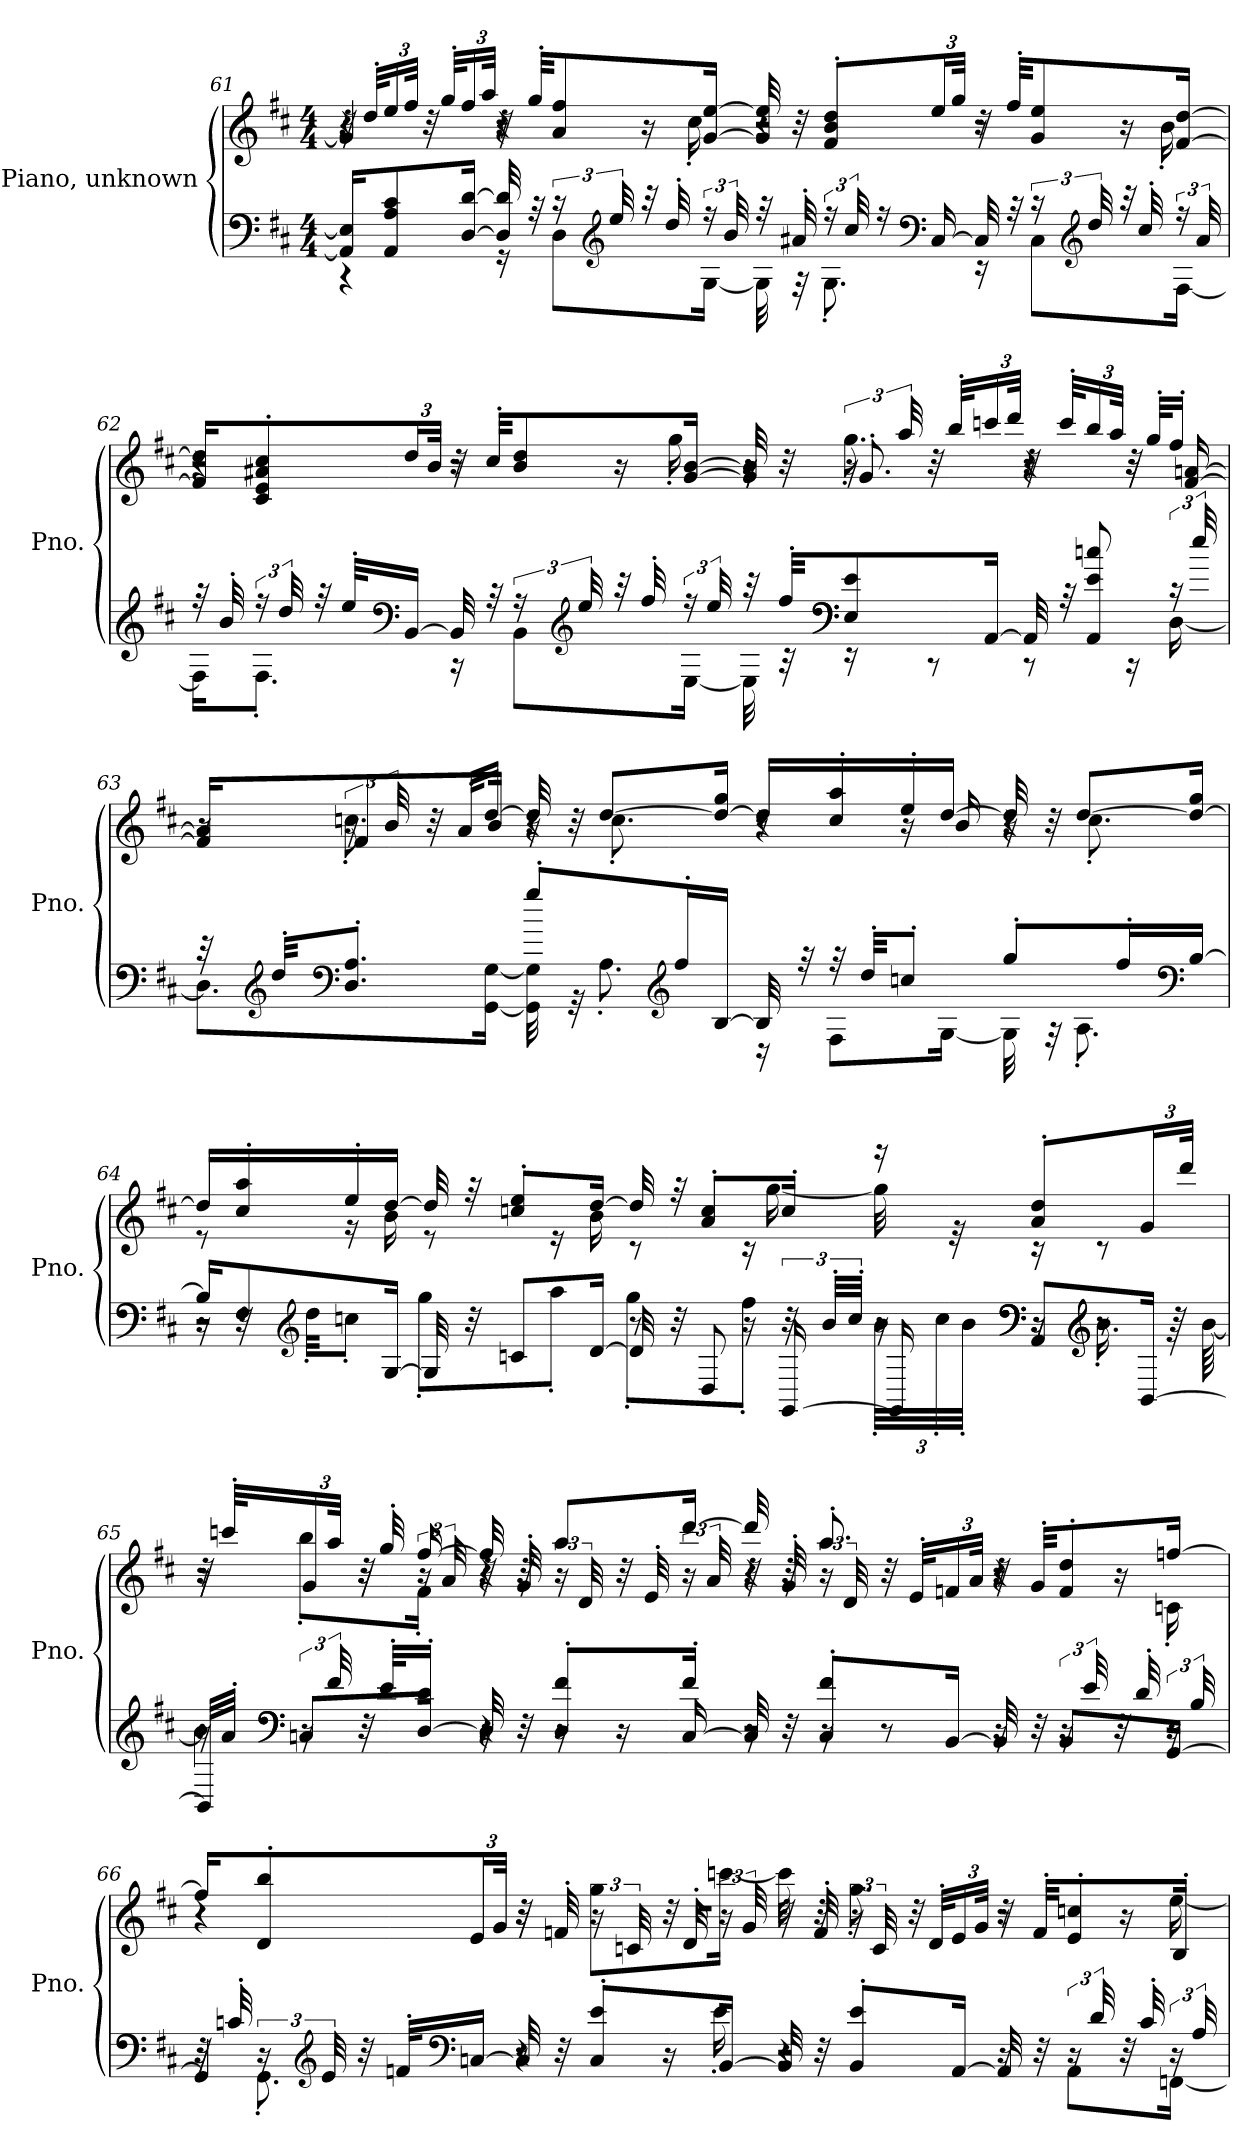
**kern	**kern
*part1	*part1
*staff2	*staff1
*I"Piano, unknown	*
*I'Pno.	*
!!LO:LB:g=z
*clefF4	*clefG2
*k[f#c#]	*k[f#c#]
*M4/4	*M4/4
=61	=61
*^	*^
*	*	*	*^
16AA/] 16E/]KL	4r	32r	4r	4g/]
.	.	32dd'/KLL	.	.
*	*	*Xbrackettup	*	*
8AA/ 8A/ 8c#/	.	24ee/	.	.
.	.	48ff#/JJk	.	.
.	.	32r	.	.
.	.	32gg'/KLL	.	.
[16D/ [16d/Jk	.	24ff#/	.	.
.	.	48aa/JJk	.	.
32D/] 32d/]	16r	32r	8r	4r
32r	.	32gg'/KKL	.	.
24r	8D\L	8a/ 8ff#/	.	.
*clefG2	*	*	*	*
48ee/	.	.	.	.
32r	.	.	16r	.
32dd'/	.	.	.	.
24r	[16G\Jk	[16g/ [16ee/Jk	16cc#'\	.
48b/	.	.	.	.
32r	32G\]	32g/] 32ee/]	4r	2r
32a#X'/	32r	32r	.	.
24r	8.G'\	8f#/' 8b/' 8dd/'L	.	.
48cc#/	.	.	.	.
16r	.	.	.	.
*clefF4	*	*	*	*
[16C#/	.	24ee/L	.	.
.	.	48gg/JJk	.	.
32C#/]	16r	32r	8r	.
32r	.	32ff#'/KKL	.	.
24r	8C#\L	8g/ 8ee/	.	.
*clefG2	*	*	*	*
48dd/	.	.	.	.
32r	.	.	16r	.
32cc#'/	.	.	.	.
24r	[16F#\Jk	[16f#/ [16dd/Jk	16b'\	.
48a#/	.	.	.	.
!!LO:PB:g=z	!!	!!
=62	=62	=62	=62	=62
32r	16F#\KL]	16f#/] 16dd/]KL	4r	2r
32b'/	.	.	.	.
24r	8.F#'\J	8c#/' 8e/' 8a#X/' 8cc#/'	.	.
48dd/	.	.	.	.
32r	.	.	.	.
32ee'/KLL	.	.	.	.
*clefF4	*	*	*	*
[16BB/JJ	.	24dd/L	.	.
.	.	48b/JJk	.	.
32BB/]	16r	32r	8r	.
32r	.	32cc#'/KKL	.	.
24r	8BB\L	8b/ 8dd/	.	.
*clefG2	*	*	*	*
48ee/	.	.	.	.
32r	.	.	16r	.
32ff#'/	.	.	.	.
24r	[16E\Jk	[16g/ [16b/Jk	16gg'\	.
48ee/	.	.	.	.
32r	32E\]	32g/] 32b/]	16r	16r
32ff#'/KKL	32r	32r	.	.
*clefF4	*	*	*	*
*	*	*brackettup	*	*
8E/ 8e/	16r	24r	8.gg'\	8.g'/
.	.	48aa/	.	.
.	8r	32r	.	.
.	.	32bb'/KLL	.	.
*	*	*Xbrackettup	*	*
[16AA/Jk	.	24cccn/	.	.
.	.	48ddd/JJk	.	.
32AA/]	8r	32r	4r	8r
32r	.	32ccc'/KLL	.	.
8AA/ 8e/ 8ccn/	.	24bb/	.	.
.	.	48aa/JJk	.	.
.	16r	32r	.	16r
.	.	32gg'/KLL	.	.
24r	[16D\	16ff#'/JJ	.	[16f#/ [16an/
48ee/	.	.	.	.
!!LO:LB:g=z	!!	!!
=63	=63	=63	=63	=63
32r	8.D\L]	16r	16r	16f#/] 16a/]KL
*clefG2	*	*	*	*
32dd'/KKL	.	.	.	.
*clefF4	*	*	*	*
*	*	*brackettup	*	*
8.D/' 8.A/'J	.	24r	8.ccn'\	8f#/
.	.	48b/	.	.
.	.	32r	.	.
.	.	32a'/KLL	.	.
.	[16GG\ [16G\Jk	[16dd/JJ	.	16b/Jk
8gg'/L	32GG\] 32G\]	32dd/]	16r	4r
.	32r	32r	.	.
.	8.A'\	[8dd/L	8.cc'\	.
*clefG2	*	*	*	*
16ff#'/L	.	.	.	.
[16B/JJ	.	16dd/_ 16gg/Jk	.	.
32B/]	16r	16dd/LL]	4r	8r
32r	.	.	.	.
32r	8F#\L	16cc/' 16aa/'	.	.
32dd'/KKL	.	.	.	.
8ccn'/J	.	16ee'/	.	16r
.	[16G\Jk	[16dd/JJ	.	16b/
8gg'/L	32G\]	32dd/]	16r	4r
.	32r	32r	.	.
.	8.A'\	[8dd/L	8.cc'\	.
16ff#'/L	.	.	.	.
*clefF4	*	*	*	*
[16B/JJ	.	16dd/_ 16gg/Jk	.	.
*	*	*	*v	*v
!!LO:LB:g=z
=64	=64	=64	=64
*	*^	*	*
16B/KL]	16r	2r	16dd/LL]	8r
8F#/	32r	.	16cc#/' 16aa/'	.
*clefG2	*	*	*	*
.	32dd'\KKL	.	.	.
.	8ccn'\J	.	16ee'/	16r
[16G/Jk	.	.	[16dd/JJ	16b\
32G/]	8gg'\L	.	32dd/]	8r
32r	.	.	32r	.
8cn/L	.	.	8ccn/' 8ee/'L	.
.	8aa'\J	.	.	16r
[16d/Jk	.	.	[16dd/Jk	16b\
32d/]	8gg'\L	8r	32dd/]	8r
32r	.	.	32r	.
8D/	.	.	8a/' 8cc/'L	.
.	8ff#'\J	16r	.	16r
48r	.	[16GG/	16cc'/Jk	[16gg\
48b'/LLL	.	.	.	.
48cc'/JJJ	.	.	.	.
*	*Xbrackettup	*	*	*
16r	48b'\LLL	16GG/]	16r	32gg\]
.	48cc'\	.	.	.
.	.	.	.	32r
.	48b'\JJJ	.	.	.
*clefF4	*	*	*	*
8AA/L	16r	16r	8a/' 8dd/'L	16r
*clefG2	*	*	*	*
.	16.b'\	8r	.	8r
*	*	*	*Xbrackettup	*
[16BB/Jk	.	.	24g/L	.
.	64r	.	.	.
.	.	.	48ddd/JJk	.
.	[64b\	.	.	.
!!LO:LB:g=z
=65	=65	=65	=65	=65
*	*	*	*	*^
32BB/LLL]	4b\]	16r	8r	16r	32r
32a'/JJJ	.	.	.	.	32cccn'/KLL
*clefF4	*	*	*	*	*
*brackettup	*	*	*	*	*
24r	.	8Cn/L	.	8bb'\L	24g/
48f#/	.	.	.	.	48aa/JJk
32r	.	.	16r	.	32r
32e'/KLL	.	.	.	.	32gg'/
*	*	*	*	*	*brackettup
16d'/JJ	.	[16D/Jk	[16ff#/	16f#'\Jk	24r
.	.	.	.	.	48a/
16r	4r	32D/]	32ff#/]	4r	32r
.	.	32r	32r	.	32g'/
8D/' 8f#/'L	.	16r	8aa/L	.	24r
.	.	.	.	.	48d/
.	.	16r	.	.	32r
.	.	.	.	.	32e'/
16f#'/Jk	.	[16C/	[16ddd/Jk	.	24r
.	.	.	.	.	48a/
16r	2r	32C/]	32ddd/]	4r	32r
.	.	32r	32r	.	32g'/
8C/' 8f#/'L	.	16r	8.aa'/	.	24r
.	.	.	.	.	48d/
.	.	8r	.	.	32r
.	.	.	.	.	32e'/KLL
*	*	*	*	*	*Xbrackettup
[16BB/Jk	.	.	.	.	24fn/
.	.	.	.	.	48a/JJk
32BB/]	.	16r	4r	8r	32r
32r	.	.	.	.	32g'/KKL
24r	.	8BB/L	.	.	8f/' 8dd/'
48e/	.	.	.	.	.
32r	.	.	.	16r	.
32d'/	.	.	.	.	.
24r	.	[16GG/Jk	.	16cn'\	[16ffn/Jk
48B/	.	.	.	.	.
!!LO:LB:g=z	!!	!!
=66	=66	=66	=66	=66	=66
32r	16r	4GG/]	1r	4r	16ff/KL]
32cn'/	.	.	.	.	.
24r	8.GG'\	.	.	.	8d/' 8bb/'
*clefG2	*	*	*	*	*
48e/	.	.	.	.	.
32r	.	.	.	.	.
32fn'/KLL	.	.	.	.	.
*clefF4	*	*	*	*	*
[16Cn/JJ	.	.	.	.	24e/L
.	.	.	.	.	48g/JJk
32C/]	8r	4r	.	16r	32r
32r	.	.	.	.	32fn'/
*	*	*	*	*	*brackettup
8C/' 8e/'L	.	.	.	8gg\L	24r
.	.	.	.	.	48cn/
.	16r	.	.	.	32r
.	.	.	.	.	32d'/
[16BB/Jk	16e'\	.	.	[16cccn\Jk	24r
.	.	.	.	.	48g/
32BB/]	4r	2r	.	32ccc\]	32r
32r	.	.	.	32r	32f'/
8BB/' 8e/'L	.	.	.	8.gg'\	24r
.	.	.	.	.	48c/
.	.	.	.	.	32r
.	.	.	.	.	32d'/KLL
*	*	*	*	*	*Xbrackettup
[16AA/Jk	.	.	.	.	24e/
.	.	.	.	.	48g/JJk
32AA/]	16r	.	.	8r	32r
32r	.	.	.	.	32f'/KKL
24r	8AA\L	.	.	.	8e/' 8ccn/'
48d/	.	.	.	.	.
32r	.	.	.	16r	.
32c'/	.	.	.	.	.
24r	[16FFn\Jk	.	.	[16ee\	16B'/Jk
48A/	.	.	.	.	.
*v	*v	*v	*	*	*
*	*v	*v	*v
=	=
*-	*-
